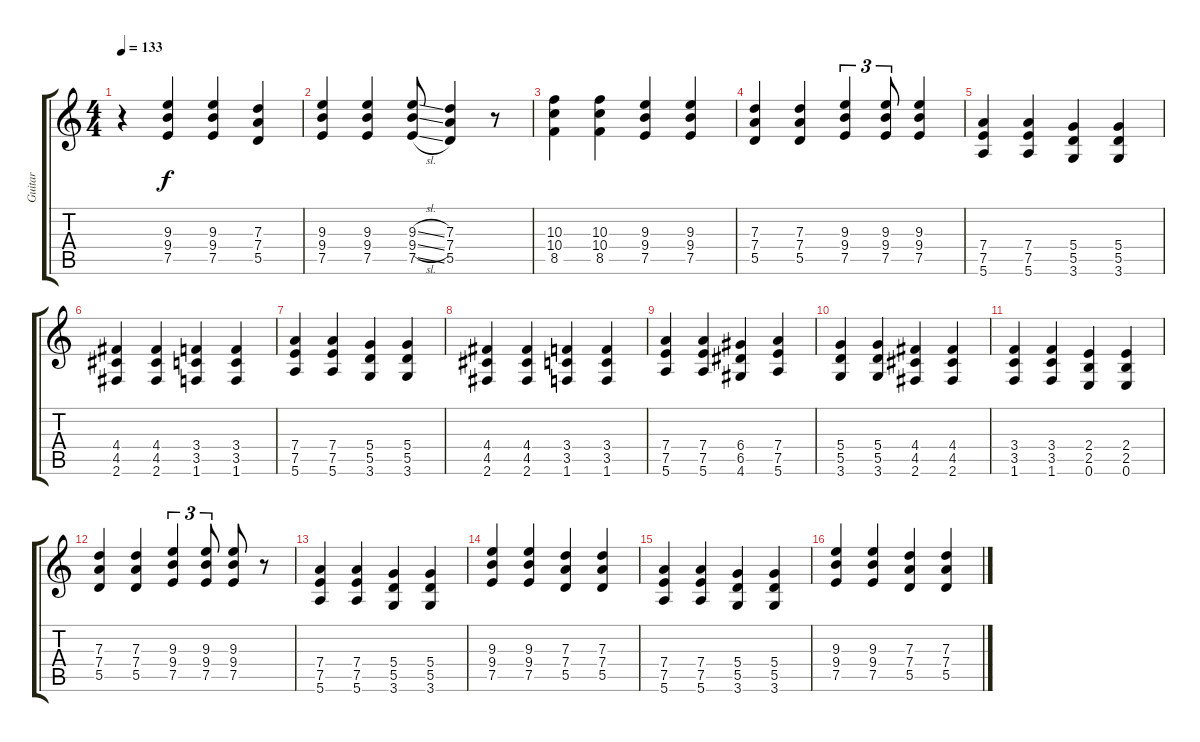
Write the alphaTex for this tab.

\track ("Guitar" "Guitar") {instrument electricguitarclean}
\staff {score tabs}
\tuning (E4 B3 G3 D3 A2 E2) {hide}
\ts (4 4)
\tempo 133
\clef g2
\ks c
r.4{dy f} (9.3 9.4 7.5).4 (9.3 9.4 7.5).4 (7.3 7.4 5.5).4 |
(9.3 9.4 7.5).4 (9.3 9.4 7.5).4 (9.3{sl} 9.4{sl} 7.5{sl}).8 (7.3 7.4 5.5).4 r.8 |
(10.3 10.4 8.5).4 (10.3 10.4 8.5).4 (9.3 9.4 7.5).4 (9.3 9.4 7.5).4 |
(7.3 7.4 5.5).4 (7.3 7.4 5.5).4 (9.3 9.4 7.5).4{tu (3 2)} (9.3 9.4 7.5).8{tu (3 2)} (9.3 9.4 7.5).4 |
(7.4 7.5 5.6).4 (7.4 7.5 5.6).4 (5.4 5.5 3.6).4 (5.4 5.5 3.6).4 |
(4.4 4.5 2.6).4 (4.4 4.5 2.6).4 (3.4 3.5 1.6).4 (3.4 3.5 1.6).4 |
(7.4 7.5 5.6).4 (7.4 7.5 5.6).4 (5.4 5.5 3.6).4 (5.4 5.5 3.6).4 |
(4.4 4.5 2.6).4 (4.4 4.5 2.6).4 (3.4 3.5 1.6).4 (3.4 3.5 1.6).4 |
(7.4 7.5 5.6).4 (7.4 7.5 5.6).4 (6.4 6.5 4.6).4 (7.4 7.5 5.6).4 |
(5.4 5.5 3.6).4 (5.4 5.5 3.6).4 (4.4 4.5 2.6).4 (4.4 4.5 2.6).4 |
(3.4 3.5 1.6).4 (3.4 3.5 1.6).4 (2.4 2.5 0.6).4 (2.4 2.5 0.6).4 |
(7.3 7.4 5.5).4 (7.3 7.4 5.5).4 (9.3 9.4 7.5).4{tu (3 2)} (9.3 9.4 7.5).8{tu (3 2)} (9.3 9.4 7.5).8 r.8 |
(7.4 7.5 5.6).4 (7.4 7.5 5.6).4 (5.4 5.5 3.6).4 (5.4 5.5 3.6).4 |
(9.3 9.4 7.5).4 (9.3 9.4 7.5).4 (7.3 7.4 5.5).4 (7.3 7.4 5.5).4 |
(7.4 7.5 5.6).4 (7.4 7.5 5.6).4 (5.4 5.5 3.6).4 (5.4 5.5 3.6).4 |
(9.3 9.4 7.5).4 (9.3 9.4 7.5).4 (7.3 7.4 5.5).4 (7.3 7.4 5.5).4
